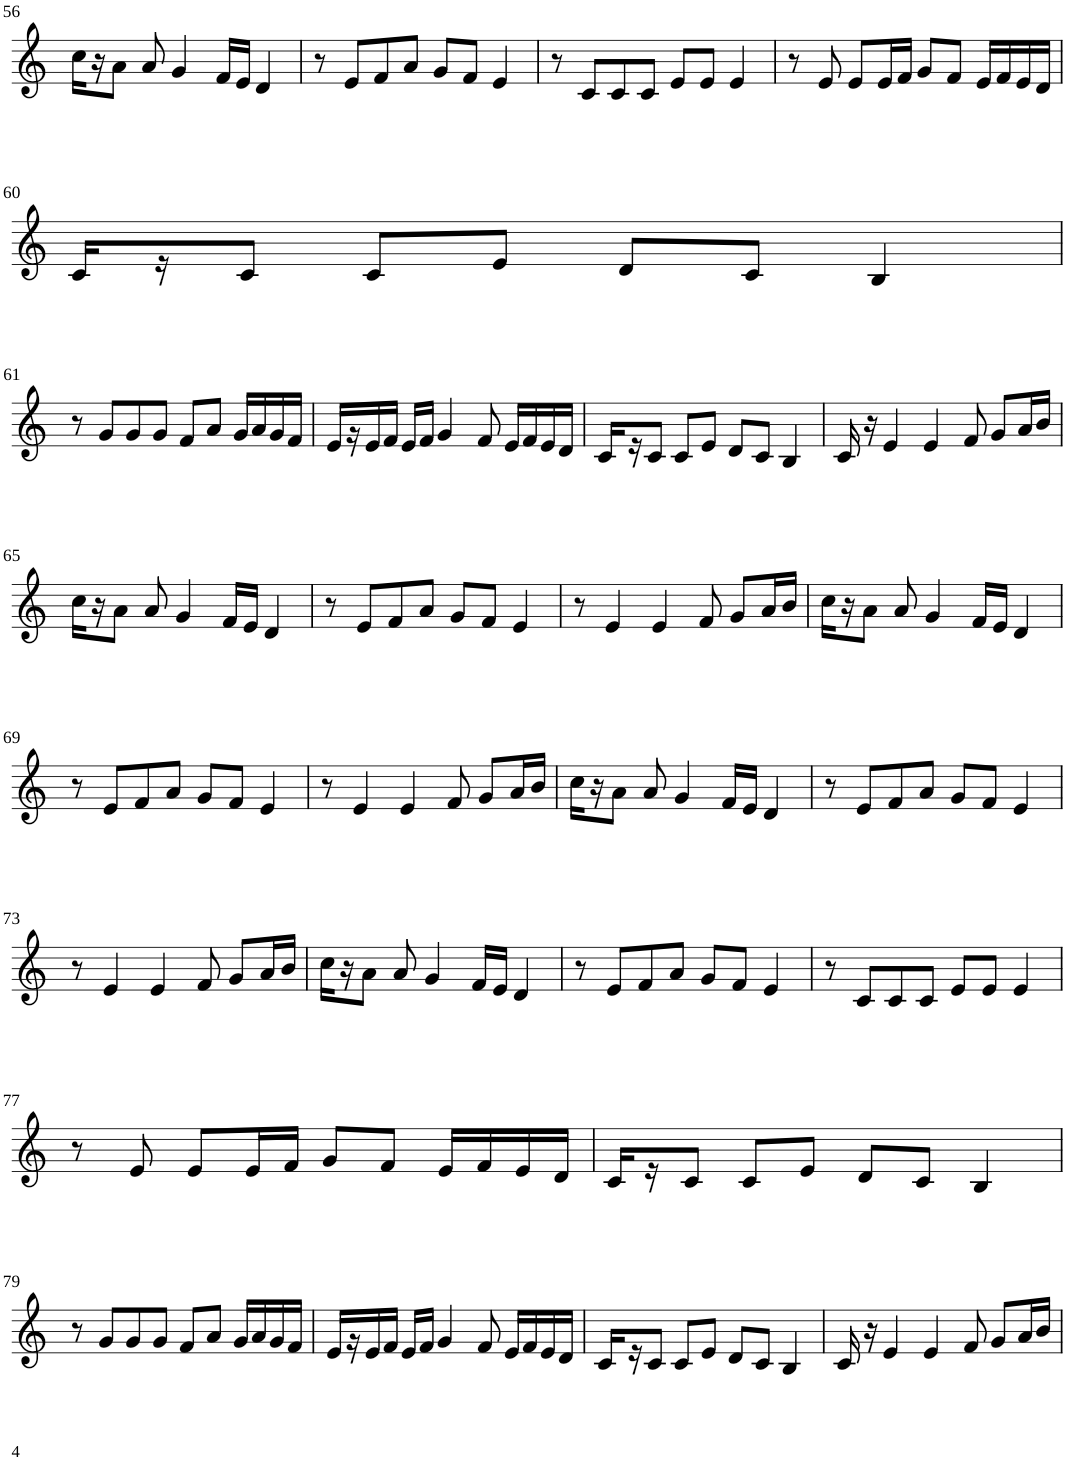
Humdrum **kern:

**kern
*part1
*staff1
*I"Violin
!!LO:PB:g=z
*clefG2
*k[]
*M4/4
=56
16cc\LL
16r
8a\J
8a/
4g/
16f/LL
16e/JJ
4d/
=57
8r
8e/L
8f/
8a/J
8g/L
8f/J
4e/
=58
8r
8c/L
8c/
8c/J
8e/L
8e/J
4e/
=59
8r
8e/
8e/L
16e/L
16f/JJ
8g/L
8f/J
16e/LL
16f/
16e/
16d/JJ
!!LO:LB:g=z
=60
16c/LL
16r
8c/J
8c/L
8e/J
8d/L
8c/J
4B/
!!LO:LB:g=z
=61
8r
8g/L
8g/
8g/J
8f/L
8a/J
16g/LL
16a/
16g/
16f/JJ
=62
16e/LL
16r
16e/
16f/JJ
16e/LL
16f/JJ
4g/
8f/
16e/LL
16f/
16e/
16d/JJ
=63
16c/LL
16r
8c/J
8c/L
8e/J
8d/L
8c/J
4B/
=64
16c/
16r
4e/
4e/
8f/
8g/L
16a/L
16b/JJ
!!LO:LB:g=z
=65
16cc\LL
16r
8a\J
8a/
4g/
16f/LL
16e/JJ
4d/
=66
8r
8e/L
8f/
8a/J
8g/L
8f/J
4e/
=67
8r
4e/
4e/
8f/
8g/L
16a/L
16b/JJ
=68
16cc\LL
16r
8a\J
8a/
4g/
16f/LL
16e/JJ
4d/
!!LO:LB:g=z
=69
8r
8e/L
8f/
8a/J
8g/L
8f/J
4e/
=70
8r
4e/
4e/
8f/
8g/L
16a/L
16b/JJ
=71
16cc\LL
16r
8a\J
8a/
4g/
16f/LL
16e/JJ
4d/
=72
8r
8e/L
8f/
8a/J
8g/L
8f/J
4e/
!!LO:LB:g=z
=73
8r
4e/
4e/
8f/
8g/L
16a/L
16b/JJ
=74
16cc\LL
16r
8a\J
8a/
4g/
16f/LL
16e/JJ
4d/
=75
8r
8e/L
8f/
8a/J
8g/L
8f/J
4e/
=76
8r
8c/L
8c/
8c/J
8e/L
8e/J
4e/
!!LO:LB:g=z
=77
8r
8e/
8e/L
16e/L
16f/JJ
8g/L
8f/J
16e/LL
16f/
16e/
16d/JJ
=78
16c/LL
16r
8c/J
8c/L
8e/J
8d/L
8c/J
4B/
!!LO:LB:g=z
=79
8r
8g/L
8g/
8g/J
8f/L
8a/J
16g/LL
16a/
16g/
16f/JJ
=80
16e/LL
16r
16e/
16f/JJ
16e/LL
16f/JJ
4g/
8f/
16e/LL
16f/
16e/
16d/JJ
=81
16c/LL
16r
8c/J
8c/L
8e/J
8d/L
8c/J
4B/
=82
16c/
16r
4e/
4e/
8f/
8g/L
16a/L
16b/JJ
=
*-
